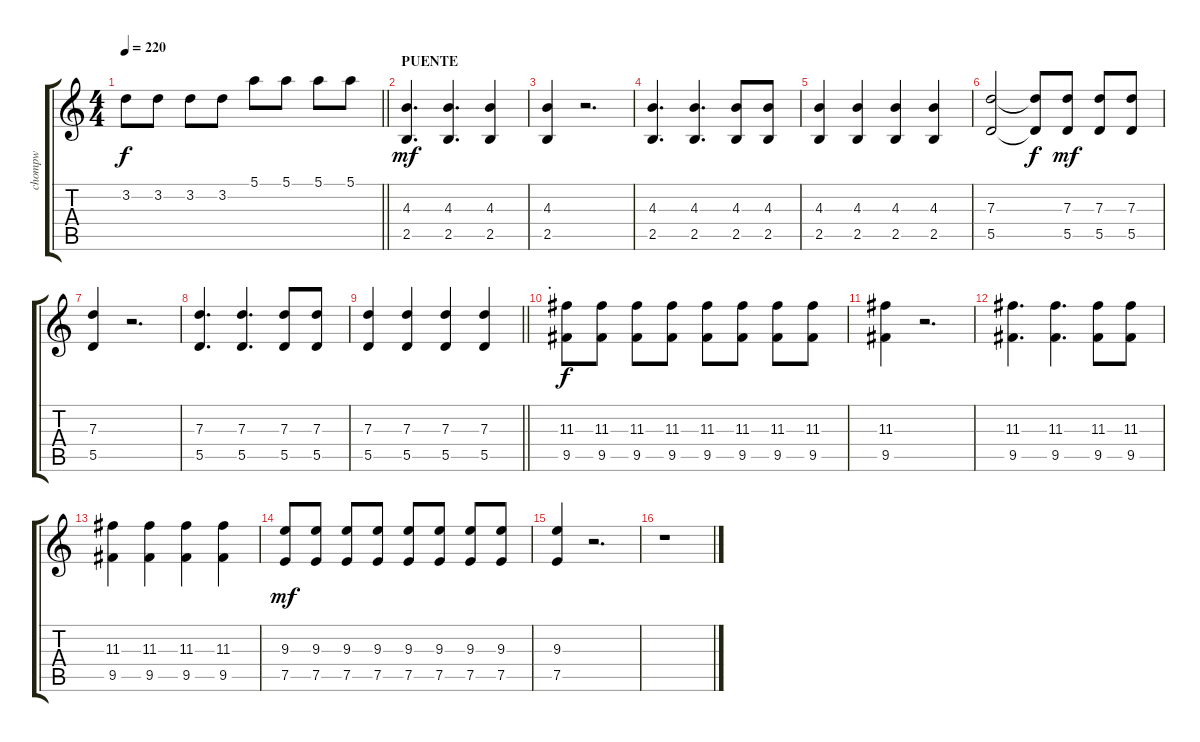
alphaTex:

\track ("chompw" "chompw") {instrument distortionguitar}
\staff {score tabs}
\tuning (E4 B3 G3 D3 A2 E2) {hide}
\ts (4 4)
\tempo 220
\clef g2
\barLineRight lightlight
\ks c
3.2.8{dy f} 3.2.8 3.2.8 3.2.8 5.1.8 5.1.8 5.1.8 5.1.8 |
\section ("" "PUENTE")
(4.3 2.5).4{d dy mf} (4.3 2.5).4{d} (4.3 2.5).4 |
(4.3 2.5).4 r.2{d} |
(4.3 2.5).4{d} (4.3 2.5).4{d} (4.3 2.5).8 (4.3 2.5).8 |
(4.3 2.5).4 (4.3 2.5).4 (4.3 2.5).4 (4.3 2.5).4 |
(7.3 5.5).2 (7.3{t} 5.5{t}).8{dy f} (7.3 5.5).8{dy mf} (7.3 5.5).8 (7.3 5.5).8 |
(7.3 5.5).4 r.2{d} |
(7.3 5.5).4{d} (7.3 5.5).4{d} (7.3 5.5).8 (7.3 5.5).8 |
\barLineRight lightlight
(7.3 5.5).4 (7.3 5.5).4 (7.3 5.5).4 (7.3 5.5).4 |
\section ("" ".")
(11.3 9.5).8{dy f} (11.3 9.5).8 (11.3 9.5).8 (11.3 9.5).8 (11.3 9.5).8 (11.3 9.5).8 (11.3 9.5).8 (11.3 9.5).8 |
(11.3 9.5).4 r.2{d} |
(11.3 9.5).4{d} (11.3 9.5).4{d} (11.3 9.5).8 (11.3 9.5).8 |
(11.3 9.5).4 (11.3 9.5).4 (11.3 9.5).4 (11.3 9.5).4 |
(9.3 7.5).8{dy mf} (9.3 7.5).8 (9.3 7.5).8 (9.3 7.5).8 (9.3 7.5).8 (9.3 7.5).8 (9.3 7.5).8 (9.3 7.5).8 |
(9.3 7.5).4 r.2{d} |
r.1
